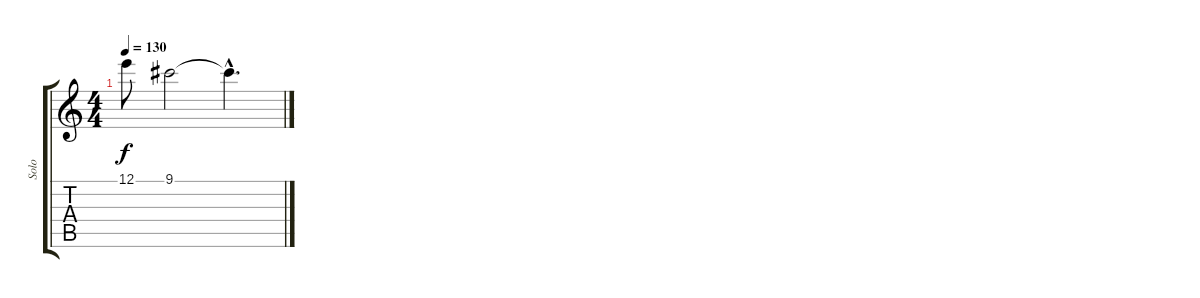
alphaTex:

\track ("Solo" "Solo") {instrument acousticguitarsteel}
\staff {score tabs}
\tuning (E4 B3 G3 D3 A2 E2) {hide}
\ts (4 4)
\tempo 130
\clef g2
\ks c
12.1.8{dy f} 9.1.2 9.1{hac t}.4{d}
